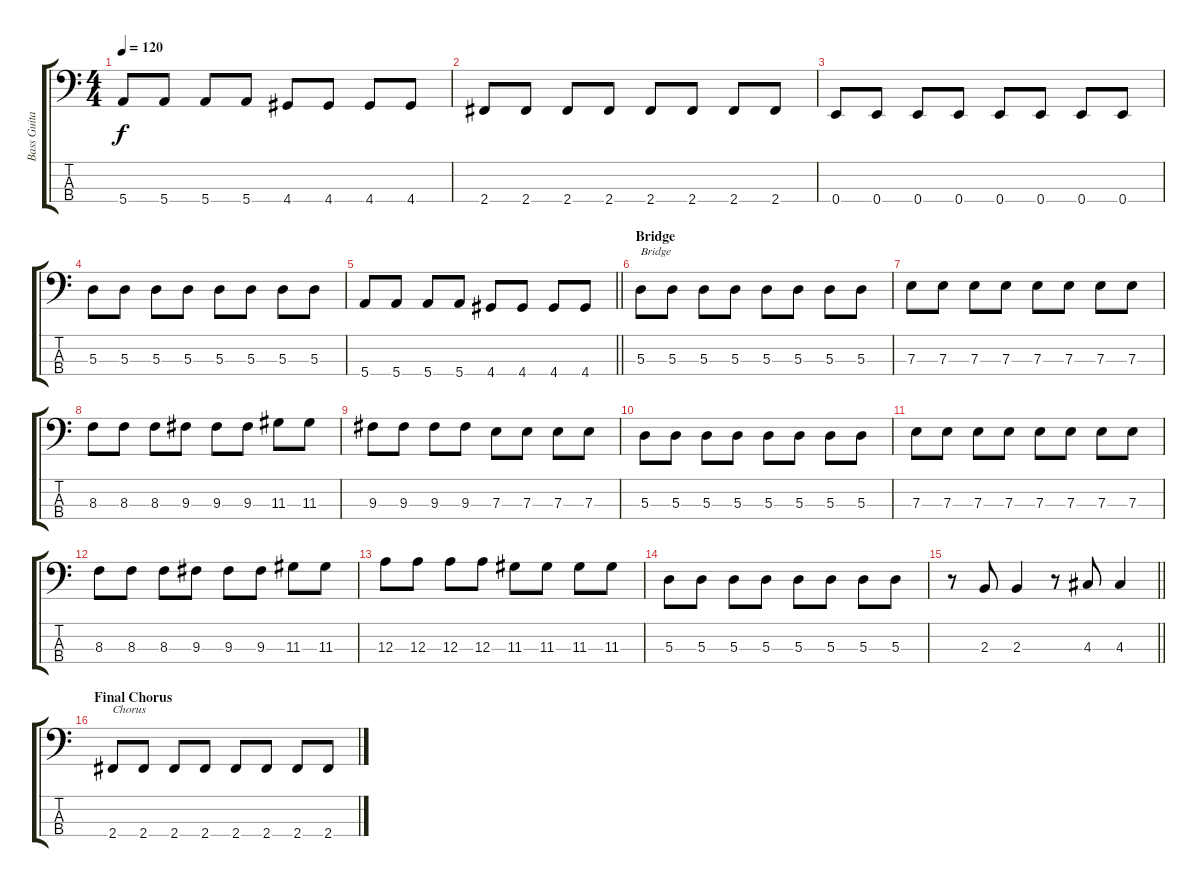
\track ("Bass Guitar" "Bass Guita") {instrument electricbasspick}
\staff {score tabs}
\tuning (G2 D2 A1 E1) {hide}
\ts (4 4)
\tempo 120
\clef f4
\ks c
5.4.8{dy f} 5.4.8 5.4.8 5.4.8 4.4.8 4.4.8 4.4.8 4.4.8 |
2.4.8 2.4.8 2.4.8 2.4.8 2.4.8 2.4.8 2.4.8 2.4.8 |
0.4.8 0.4.8 0.4.8 0.4.8 0.4.8 0.4.8 0.4.8 0.4.8 |
5.3.8 5.3.8 5.3.8 5.3.8 5.3.8 5.3.8 5.3.8 5.3.8 |
\barLineRight lightlight
5.4.8 5.4.8 5.4.8 5.4.8 4.4.8 4.4.8 4.4.8 4.4.8 |
\section ("" "Bridge")
5.3.8{txt "Bridge"} 5.3.8 5.3.8 5.3.8 5.3.8 5.3.8 5.3.8 5.3.8 |
7.3.8 7.3.8 7.3.8 7.3.8 7.3.8 7.3.8 7.3.8 7.3.8 |
8.3.8 8.3.8 8.3.8 9.3.8 9.3.8 9.3.8 11.3.8 11.3.8 |
9.3.8 9.3.8 9.3.8 9.3.8 7.3.8 7.3.8 7.3.8 7.3.8 |
5.3.8 5.3.8 5.3.8 5.3.8 5.3.8 5.3.8 5.3.8 5.3.8 |
7.3.8 7.3.8 7.3.8 7.3.8 7.3.8 7.3.8 7.3.8 7.3.8 |
8.3.8 8.3.8 8.3.8 9.3.8 9.3.8 9.3.8 11.3.8 11.3.8 |
12.3.8 12.3.8 12.3.8 12.3.8 11.3.8 11.3.8 11.3.8 11.3.8 |
5.3.8 5.3.8 5.3.8 5.3.8 5.3.8 5.3.8 5.3.8 5.3.8 |
\barLineRight lightlight
r.8 2.3.8 2.3.4 r.8 4.3.8 4.3.4 |
\section ("" "Final Chorus")
2.4.8{txt "Chorus"} 2.4.8 2.4.8 2.4.8 2.4.8 2.4.8 2.4.8 2.4.8
